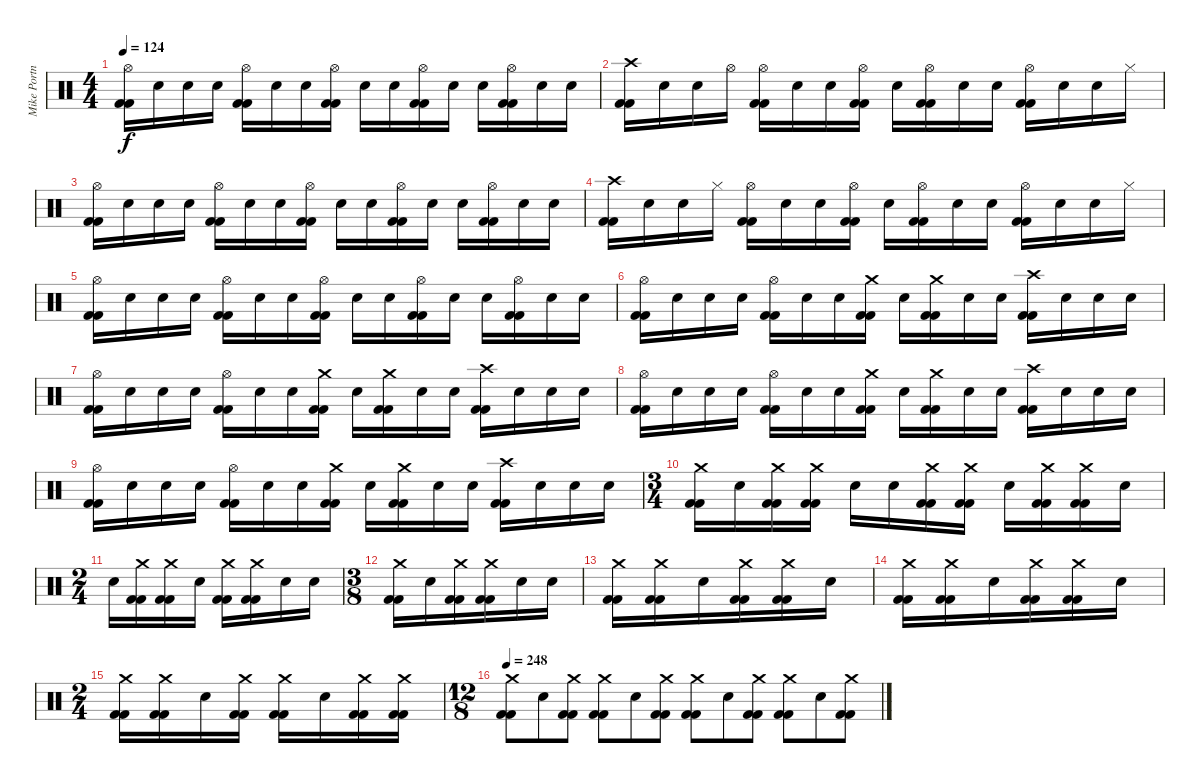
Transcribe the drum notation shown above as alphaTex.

\track ("Mike Portnoy - Drum" "Mike Portn") {instrument percussion}
\staff {score}
\articulation defaults
\ts (4 4)
\tempo 124
\clef neutral
\ks c
("Hi-Hat (open)" "Kick (hit) 2" "Kick (hit) 2").16{dy f} "Snare (hit) 2".16 "Snare (hit) 2".16 "Snare (hit) 2".16 ("Hi-Hat (open)" "Kick (hit) 2" "Kick (hit) 2").16 "Snare (hit) 2".16 "Snare (hit) 2".16 ("Hi-Hat (open)" "Kick (hit) 2" "Kick (hit) 2").16 "Snare (hit) 2".16 "Snare (hit) 2".16 ("Hi-Hat (open)" "Kick (hit) 2" "Kick (hit) 2").16 "Snare (hit) 2".16 "Snare (hit) 2".16 ("Hi-Hat (open)" "Kick (hit) 2" "Kick (hit) 2").16 "Snare (hit) 2".16 "Snare (hit) 2".16 |
("Crash high (hit)" "Kick (hit) 2" "Kick (hit) 2").16 "Snare (hit) 2".16 "Snare (hit) 2".16 "Hi-Hat (open)".16 ("Hi-Hat (open)" "Kick (hit) 2" "Kick (hit) 2").16 "Snare (hit) 2".16 "Snare (hit) 2".16 ("Hi-Hat (open)" "Kick (hit) 2" "Kick (hit) 2").16 "Snare (hit) 2".16 ("Hi-Hat (open)" "Kick (hit) 2" "Kick (hit) 2").16 "Snare (hit) 2".16 "Snare (hit) 2".16 ("Hi-Hat (open)" "Kick (hit) 2" "Kick (hit) 2").16 "Snare (hit) 2".16 "Snare (hit) 2".16 "Hi-Hat (closed)".16 |
("Hi-Hat (open)" "Kick (hit) 2" "Kick (hit) 2").16 "Snare (hit) 2".16 "Snare (hit) 2".16 "Snare (hit) 2".16 ("Hi-Hat (open)" "Kick (hit) 2" "Kick (hit) 2").16 "Snare (hit) 2".16 "Snare (hit) 2".16 ("Hi-Hat (open)" "Kick (hit) 2" "Kick (hit) 2").16 "Snare (hit) 2".16 "Snare (hit) 2".16 ("Hi-Hat (open)" "Kick (hit) 2" "Kick (hit) 2").16 "Snare (hit) 2".16 "Snare (hit) 2".16 ("Hi-Hat (open)" "Kick (hit) 2" "Kick (hit) 2").16 "Snare (hit) 2".16 "Snare (hit) 2".16 |
("Crash high (hit)" "Kick (hit) 2" "Kick (hit) 2").16 "Snare (hit) 2".16 "Snare (hit) 2".16 "Hi-Hat (closed)".16 ("Hi-Hat (open)" "Kick (hit) 2" "Kick (hit) 2").16 "Snare (hit) 2".16 "Snare (hit) 2".16 ("Hi-Hat (open)" "Kick (hit) 2" "Kick (hit) 2").16 "Snare (hit) 2".16 ("Hi-Hat (open)" "Kick (hit) 2" "Kick (hit) 2").16 "Snare (hit) 2".16 "Snare (hit) 2".16 ("Hi-Hat (open)" "Kick (hit) 2" "Kick (hit) 2").16 "Snare (hit) 2".16 "Snare (hit) 2".16 "Hi-Hat (closed)".16 |
("Hi-Hat (open)" "Kick (hit) 2" "Kick (hit) 2").16 "Snare (hit) 2".16 "Snare (hit) 2".16 "Snare (hit) 2".16 ("Hi-Hat (open)" "Kick (hit) 2" "Kick (hit) 2").16 "Snare (hit) 2".16 "Snare (hit) 2".16 ("Hi-Hat (open)" "Kick (hit) 2" "Kick (hit) 2").16 "Snare (hit) 2".16 "Snare (hit) 2".16 ("Hi-Hat (open)" "Kick (hit) 2" "Kick (hit) 2").16 "Snare (hit) 2".16 "Snare (hit) 2".16 ("Hi-Hat (open)" "Kick (hit) 2" "Kick (hit) 2").16 "Snare (hit) 2".16 "Snare (hit) 2".16 |
("Hi-Hat (open)" "Kick (hit) 2" "Kick (hit) 2").16 "Snare (hit) 2".16 "Snare (hit) 2".16 "Snare (hit) 2".16 ("Hi-Hat (open)" "Kick (hit) 2" "Kick (hit) 2").16 "Snare (hit) 2".16 "Snare (hit) 2".16 ("Crash medium (hit)" "Kick (hit) 2" "Kick (hit) 2").16 "Snare (hit) 2".16 ("Crash medium (hit)" "Kick (hit) 2" "Kick (hit) 2").16 "Snare (hit) 2".16 "Snare (hit) 2".16 ("Crash high (hit)" "Kick (hit) 2" "Kick (hit) 2").16 "Snare (hit) 2".16 "Snare (hit) 2".16 "Snare (hit) 2".16 |
("Hi-Hat (open)" "Kick (hit) 2" "Kick (hit) 2").16 "Snare (hit) 2".16 "Snare (hit) 2".16 "Snare (hit) 2".16 ("Hi-Hat (open)" "Kick (hit) 2" "Kick (hit) 2").16 "Snare (hit) 2".16 "Snare (hit) 2".16 ("Crash medium (hit)" "Kick (hit) 2" "Kick (hit) 2").16 "Snare (hit) 2".16 ("Crash medium (hit)" "Kick (hit) 2" "Kick (hit) 2").16 "Snare (hit) 2".16 "Snare (hit) 2".16 ("Crash high (hit)" "Kick (hit) 2" "Kick (hit) 2").16 "Snare (hit) 2".16 "Snare (hit) 2".16 "Snare (hit) 2".16 |
("Hi-Hat (open)" "Kick (hit) 2" "Kick (hit) 2").16 "Snare (hit) 2".16 "Snare (hit) 2".16 "Snare (hit) 2".16 ("Hi-Hat (open)" "Kick (hit) 2" "Kick (hit) 2").16 "Snare (hit) 2".16 "Snare (hit) 2".16 ("Crash medium (hit)" "Kick (hit) 2" "Kick (hit) 2").16 "Snare (hit) 2".16 ("Crash medium (hit)" "Kick (hit) 2" "Kick (hit) 2").16 "Snare (hit) 2".16 "Snare (hit) 2".16 ("Crash high (hit)" "Kick (hit) 2" "Kick (hit) 2").16 "Snare (hit) 2".16 "Snare (hit) 2".16 "Snare (hit) 2".16 |
("Hi-Hat (open)" "Kick (hit) 2" "Kick (hit) 2").16 "Snare (hit) 2".16 "Snare (hit) 2".16 "Snare (hit) 2".16 ("Hi-Hat (open)" "Kick (hit) 2" "Kick (hit) 2").16 "Snare (hit) 2".16 "Snare (hit) 2".16 ("Crash medium (hit)" "Kick (hit) 2" "Kick (hit) 2").16 "Snare (hit) 2".16 ("Crash medium (hit)" "Kick (hit) 2" "Kick (hit) 2").16 "Snare (hit) 2".16 "Snare (hit) 2".16 ("Crash high (hit)" "Kick (hit) 2" "Kick (hit) 2").16 "Snare (hit) 2".16 "Snare (hit) 2".16 "Snare (hit) 2".16 |
\ts (3 4)
("Crash medium (hit)" "Kick (hit) 2" "Kick (hit) 2").16 "Snare (hit) 2".16 ("Crash medium (hit)" "Kick (hit) 2" "Kick (hit) 2").16 ("Crash medium (hit)" "Kick (hit) 2" "Kick (hit) 2").16 "Snare (hit) 2".16 "Snare (hit) 2".16 ("Crash medium (hit)" "Kick (hit) 2" "Kick (hit) 2").16 ("Crash medium (hit)" "Kick (hit) 2" "Kick (hit) 2").16 "Snare (hit) 2".16 ("Crash medium (hit)" "Kick (hit) 2" "Kick (hit) 2").16 ("Crash medium (hit)" "Kick (hit) 2" "Kick (hit) 2").16 "Snare (hit) 2".16 |
\ts (2 4)
"Snare (hit) 2".16 ("Crash medium (hit)" "Kick (hit) 2" "Kick (hit) 2").16 ("Crash medium (hit)" "Kick (hit) 2" "Kick (hit) 2").16 "Snare (hit) 2".16 ("Crash medium (hit)" "Kick (hit) 2" "Kick (hit) 2").16 ("Crash medium (hit)" "Kick (hit) 2" "Kick (hit) 2").16 "Snare (hit) 2".16 "Snare (hit) 2".16 |
\ts (3 8)
("Crash medium (hit)" "Kick (hit) 2" "Kick (hit) 2").16 "Snare (hit) 2".16 ("Crash medium (hit)" "Kick (hit) 2" "Kick (hit) 2").16 ("Crash medium (hit)" "Kick (hit) 2" "Kick (hit) 2").16 "Snare (hit) 2".16 "Snare (hit) 2".16 |
("Crash medium (hit)" "Kick (hit) 2" "Kick (hit) 2").16 ("Crash medium (hit)" "Kick (hit) 2" "Kick (hit) 2").16 "Snare (hit) 2".16 ("Crash medium (hit)" "Kick (hit) 2" "Kick (hit) 2").16 ("Crash medium (hit)" "Kick (hit) 2" "Kick (hit) 2").16 "Snare (hit) 2".16 |
("Crash medium (hit)" "Kick (hit) 2" "Kick (hit) 2").16 ("Crash medium (hit)" "Kick (hit) 2" "Kick (hit) 2").16 "Snare (hit) 2".16 ("Crash medium (hit)" "Kick (hit) 2" "Kick (hit) 2").16 ("Crash medium (hit)" "Kick (hit) 2" "Kick (hit) 2").16 "Snare (hit) 2".16 |
\ts (2 4)
("Crash medium (hit)" "Kick (hit) 2" "Kick (hit) 2").16 ("Crash medium (hit)" "Kick (hit) 2" "Kick (hit) 2").16 "Snare (hit) 2".16 ("Crash medium (hit)" "Kick (hit) 2" "Kick (hit) 2").16 ("Crash medium (hit)" "Kick (hit) 2" "Kick (hit) 2").16 "Snare (hit) 2".16 ("Crash medium (hit)" "Kick (hit) 2" "Kick (hit) 2").16 ("Crash medium (hit)" "Kick (hit) 2" "Kick (hit) 2").16 |
\ts (12 8)
\tempo 248
("Crash medium (hit)" "Kick (hit) 2" "Kick (hit) 2").8 "Snare (hit) 2".8 ("Crash medium (hit)" "Kick (hit) 2" "Kick (hit) 2").8 ("Crash medium (hit)" "Kick (hit) 2" "Kick (hit) 2").8 "Snare (hit) 2".8 ("Crash medium (hit)" "Kick (hit) 2" "Kick (hit) 2").8 ("Crash medium (hit)" "Kick (hit) 2" "Kick (hit) 2").8 "Snare (hit) 2".8 ("Crash medium (hit)" "Kick (hit) 2" "Kick (hit) 2").8 ("Crash medium (hit)" "Kick (hit) 2" "Kick (hit) 2").8 "Snare (hit) 2".8 ("Crash medium (hit)" "Kick (hit) 2" "Kick (hit) 2").8
